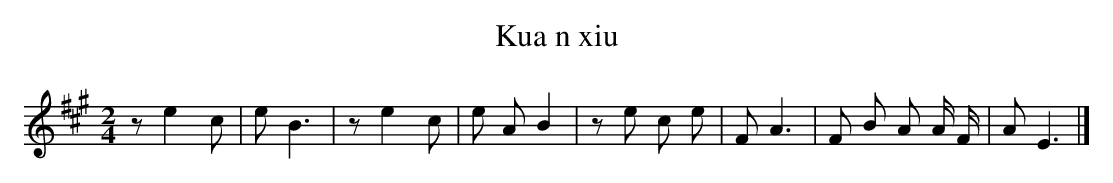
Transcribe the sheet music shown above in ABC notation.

X:1
T: Kua nxiu
L: 1/8
M: 2/4
K: A
ze2c [I:setbarnb 1]|
eB3 |
ze2c |
e AB2 |
z e c e |
FA3 |
F B A A/ F/ |
AE3 |]
